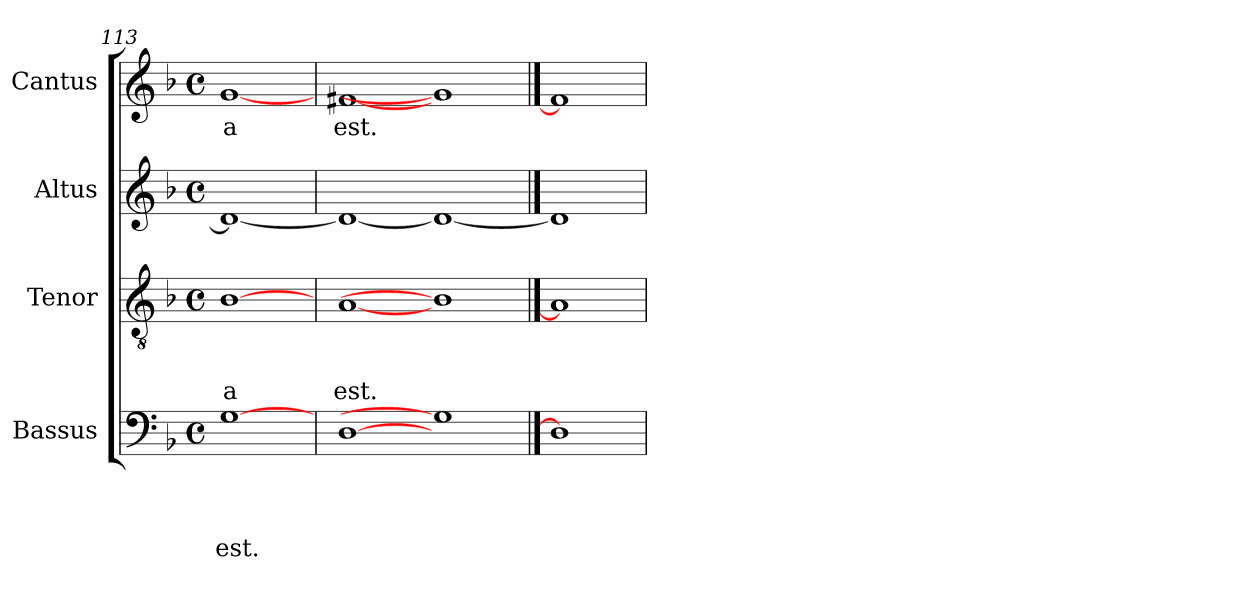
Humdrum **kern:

**kern	**text	**text	**text	**text	**kern	**text	**text	**text	**kern	**text	**kern	**text
*part4	*part4	*part4	*part4	*part4	*part3	*part3	*part3	*part3	*part2	*part2	*part1	*part1
*staff4	*staff4	*staff4	*staff4	*staff4	*staff3	*staff3	*staff3	*staff3	*staff2	*staff2	*staff1	*staff1
*I"Bassus	*	*	*	*	*I"Tenor	*	*	*	*I"Altus	*	*I"Cantus	*
*clefF4	*	*	*	*	*clefGv2	*	*	*	*clefG2	*	*clefG2	*
*k[b-]	*	*	*	*	*k[b-]	*	*	*	*k[b-]	*	*k[b-]	*
*F:	*	*	*	*	*F:	*	*	*	*F:	*	*F:	*
*M4/4	*	*	*	*	*M4/4	*	*	*	*M4/4	*	*M4/4	*
*met(c)	*	*	*	*	*met(c)	*	*	*	*met(c)	*	*met(c)	*
=113	=113	=113	=113	=113	=113	=113	=113	=113	=113	=113	=113	=113
!	!	!	!	!LO:LY:b	!	!	!	!LO:LY:b	!	!	!	!LO:LY:b
[1G	.	.	.	est.	[1B-	.	.	-a	1d_	.	[1g	-a
=114	=114	=114	=114	=114	=114	=114	=114	=114	=114	=114	=114	=114
!	!	!	!	!	!	!	!	!LO:LY:b	!	!	!	!LO:LY:b
[1D	.	.	.	.	[1A	.	.	est.	1d_	.	[1f#X	est.
1G]	.	.	.	.	1B-]	.	.	.	1d_	.	1g]	.
==115	==115	==115	==115	==115	==115	==115	==115	==115	==115	==115	==115	==115
1D]	.	.	.	.	1A]	.	.	.	1d]	.	1f#]	.
=	=	=	=	=	=	=	=	=	=	=	=	=
*-	*-	*-	*-	*-	*-	*-	*-	*-	*-	*-	*-	*-
